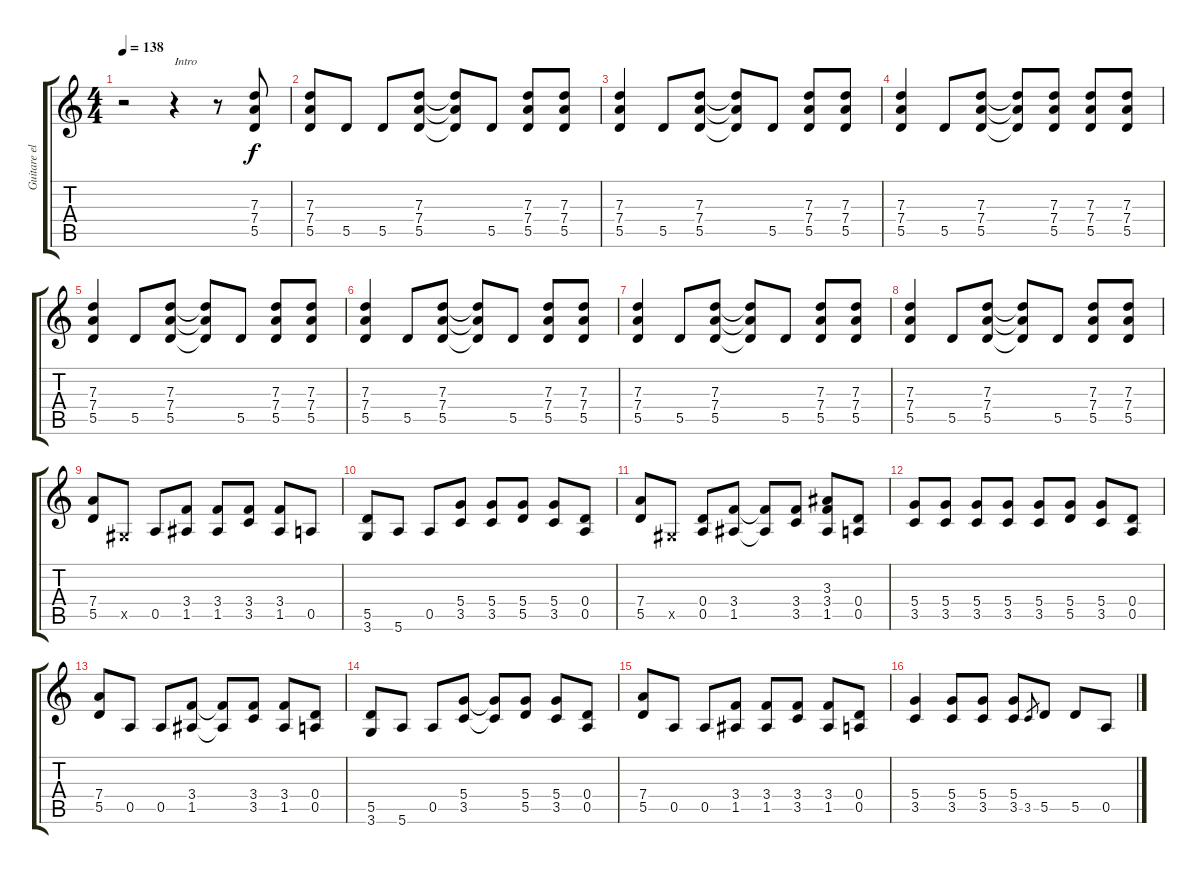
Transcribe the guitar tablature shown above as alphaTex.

\track ("Guitare elec 1" "Guitare el") {instrument overdrivenguitar}
\staff {score tabs}
\tuning (E4 B3 G3 D3 A2 E2) {hide}
\ts (4 4)
\tempo 138
\clef g2
\ks c
r.2{dy f instrument overdrivenguitar} r.4{txt "Intro"} r.8 (7.3 7.4 5.5).8 |
(7.3 7.4 5.5).8 5.5.8 5.5.8 (7.3 7.4 5.5).8 (7.3{t} 7.4{t} 5.5{t}).8 5.5.8 (7.3 7.4 5.5).8 (7.3 7.4 5.5).8 |
(7.3 7.4 5.5).4 5.5.8 (7.3 7.4 5.5).8 (7.3{t} 7.4{t} 5.5{t}).8 5.5.8 (7.3 7.4 5.5).8 (7.3 7.4 5.5).8 |
(7.3 7.4 5.5).4 5.5.8 (7.3 7.4 5.5).8 (7.3{t} 7.4{t} 5.5{t}).8 (7.3 7.4 5.5).8 (7.3 7.4 5.5).8 (7.3 7.4 5.5).8 |
(7.3 7.4 5.5).4 5.5.8 (7.3 7.4 5.5).8 (7.3{t} 7.4{t} 5.5{t}).8 5.5.8 (7.3 7.4 5.5).8 (7.3 7.4 5.5).8 |
(7.3 7.4 5.5).4 5.5.8 (7.3 7.4 5.5).8 (7.3{t} 7.4{t} 5.5{t}).8 5.5.8 (7.3 7.4 5.5).8 (7.3 7.4 5.5).8 |
(7.3 7.4 5.5).4 5.5.8 (7.3 7.4 5.5).8 (7.3{t} 7.4{t} 5.5{t}).8 5.5.8 (7.3 7.4 5.5).8 (7.3 7.4 5.5).8 |
(7.3 7.4 5.5).4 5.5.8 (7.3 7.4 5.5).8 (7.3{t} 7.4{t} 5.5{t}).8 5.5.8 (7.3 7.4 5.5).8 (7.3 7.4 5.5).8 |
(7.4 5.5).8 -1.5{x}.8 0.5.8 (3.4 1.5).8 (3.4 1.5).8 (3.4 3.5).8 (3.4 1.5).8 0.5.8 |
(5.5 3.6).8 5.6.8 0.5.8 (5.4 3.5).8 (5.4 3.5).8 (5.4 5.5).8 (5.4 3.5).8 (0.4 0.5).8 |
(7.4 5.5).8 -1.5{x}.8 (0.4 0.5).8 (3.4 1.5).8 (3.4{t} 1.5{t}).8 (3.4 3.5).8 (3.3 3.4 1.5).8 (0.4 0.5).8 |
(5.4 3.5).8 (5.4 3.5).8 (5.4 3.5).8 (5.4 3.5).8 (5.4 3.5).8 (5.4 5.5).8 (5.4 3.5).8 (0.4 0.5).8 |
(7.4 5.5).8 0.5.8 0.5.8 (3.4 1.5).8 (3.4{t} 1.5{t}).8 (3.4 3.5).8 (3.4 1.5).8 (0.4 0.5).8 |
(5.5 3.6).8 5.6.8 0.5.8 (5.4 3.5).8 (5.4{t} 3.5{t}).8 (5.4 5.5).8 (5.4 3.5).8 (0.4 0.5).8 |
(7.4 5.5).8 0.5.8 0.5.8 (3.4 1.5).8 (3.4 1.5).8 (3.4 3.5).8 (3.4 1.5).8 (0.4 0.5).8 |
(5.4 3.5).4 (5.4 3.5).8 (5.4 3.5).8 (5.4 3.5).8 3.5.8{gr} 5.5.8 5.5.8 0.5.8
